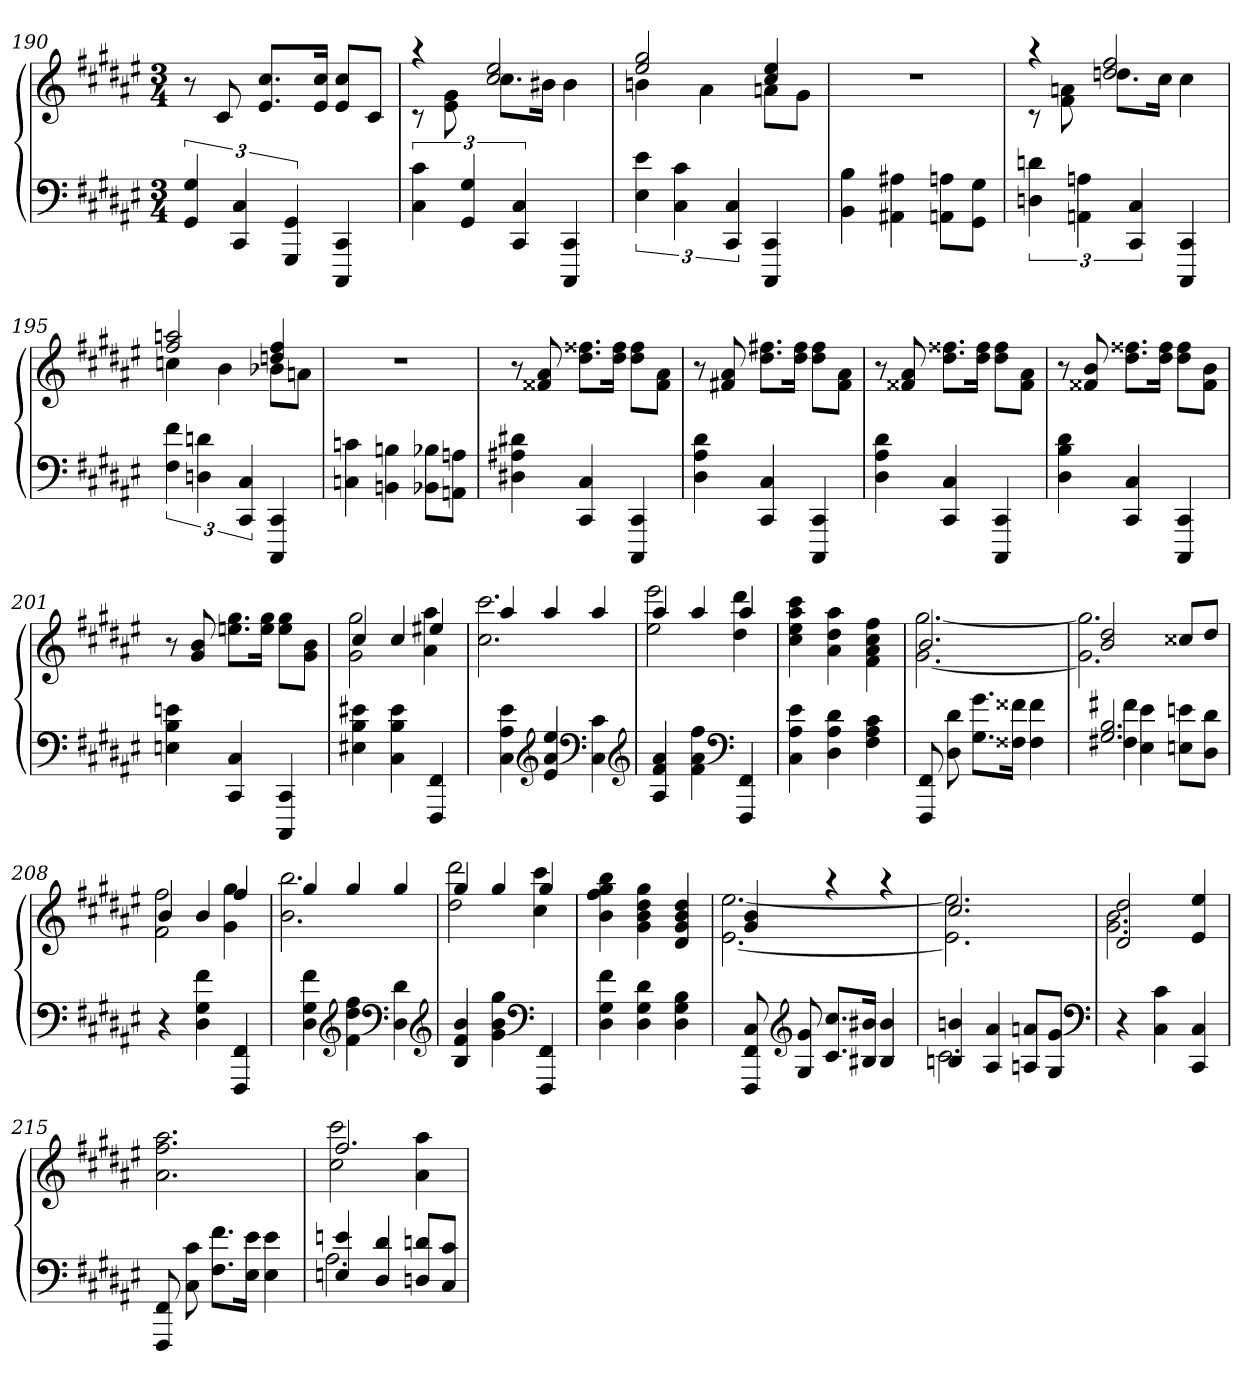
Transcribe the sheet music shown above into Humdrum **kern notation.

**kern	**kern
*part1	*part1
*staff2	*staff1
*clefF4	*clefG2
*k[f#c#g#d#a#e#]	*k[f#c#g#d#a#e#]
*M3/4	*M3/4
=190	=190
6GG# 6G#	8r
.	8c#
6CC# 6C#	.
.	8.e# 8.cc#L
6GGG# 6GG#	.
.	16e# 16cc#Jk
4CCC# 4CC#	8e# 8cc#L
.	8c#J
=191	=191
*	*^
6C# 6c#	4raa	8rc
.	.	8e# 8g#
6GG# 6G#	.	.
.	2cc# 2ee#	8.cc#L
6CC# 6C#	.	.
.	.	16b#XJk
4CCC# 4CC#	.	4b#
=192	=192	=192
6E# 6e#	2ee# 2gg#	4bn
6C# 6c#	.	.
.	.	4a#
6CC# 6C#	.	.
4CCC# 4CC#	4cc# 4ee#	8anL
.	.	8g#J
*	*v	*v
=193	=193
4BB 4B	2.r
4AA#X 4A#X	.
8AAn 8AnL	.
8GG# 8G#J	.
=194	=194
*	*^
6Dn 6dn	4raa	8rc
.	.	8f# 8an
6AAn 6An	.	.
.	2ddn 2ff#	8.ddL
6CC# 6C#	.	.
.	.	16cc#Jk
4CCC# 4CC#	.	4cc#
=195	=195	=195
6F# 6f#	2ff# 2aan	4ccn
6Dn 6dn	.	.
.	.	4b
6CC# 6C#	.	.
4CCC# 4CC#	4ddn 4ff#	8b-XL
.	.	8anJ
*	*v	*v
=196	=196
4Cn 4cn	2.r
4BBn 4Bn	.
8BB-X 8B-XL	.
8AAn 8AnJ	.
=197	=197
4D#X 4A#X 4d#X	8r
.	8f##X 8a#
4CC# 4C#	8.dd# 8.ff##XL
.	16dd# 16ff##Jk
4CCC# 4CC#	8dd# 8ff##L
.	8f## 8a#J
=198	=198
4D# 4A# 4d#	8r
.	8f#X 8a#
4CC# 4C#	8.dd# 8.ff#XL
.	16dd# 16ff#Jk
4CCC# 4CC#	8dd# 8ff#L
.	8f# 8a#J
=199	=199
4D# 4A# 4d#	8r
.	8f##X 8a#
4CC# 4C#	8.dd# 8.ff##XL
.	16dd# 16ff##Jk
4CCC# 4CC#	8dd# 8ff##L
.	8f## 8a#J
=200	=200
4D# 4B 4d#	8r
.	8f##X 8b
4CC# 4C#	8.dd# 8.ff##XL
.	16dd# 16ff##Jk
4CCC# 4CC#	8dd# 8ff##L
.	8f## 8bJ
=201	=201
4En 4B 4en	8r
.	8g# 8b
4CC# 4C#	8.een 8.gg#L
.	16ee 16gg#Jk
4CCC# 4CC#	8ee 8gg#L
.	8g# 8bJ
=202	=202
*	*^
4E#X 4B 4e#X	4cc#	2g# 2gg#
4C# 4B 4e#	4cc#	.
4FFF# 4FF#	4ee#X	4a# 4aa#
=203	=203	=203
4C# 4A# 4e#	4aa#	2.cc# 2.ccc#
*clefG2	*	*
4e# 4a# 4ee#	4aa#	.
*clefF4	*	*
4C# 4c#	4aa#	.
*clefG2	*	*
=204	=204	=204
4A# 4f# 4a#	4aa#	2ee# 2eee#
4f# 4a# 4ff#	4aa#	.
*clefF4	*	*
4FFF# 4FF#	4aa#	4dd# 4ddd#
*	*v	*v
=205	=205
4C# 4A# 4e#	4cc# 4ee# 4aa# 4ccc#
4D# 4A# 4d#	4a# 4dd# 4aa#
4F# 4A# 4c#	4f# 4a# 4cc# 4ff#
=206	=206
*	*^
8FFF# 8FF#	2.b	[2.g# [2.gg#
8D# 8d#	.	.
8.G# 8.g#L	.	.
16F##X 16f##XJk	.	.
4F## 4f##	.	.
=207	=207	=207
*^	*	*
2.G# 2.B	4F#X 4f#X	2b 2dd#	2.g#] 2.gg#]
.	4E# 4e#	.	.
.	8En 8enL	8cc##XL	.
.	8D# 8d#J	8dd#J	.
*v	*v	*	*
=208	=208	=208
4r	4b	2f# 2ff#
4D# 4G# 4f#	4b	.
4FFF# 4FF#	4ff#	4g# 4gg#
=209	=209	=209
4D# 4G# 4f#	4gg#	2.b 2.bb
*clefG2	*	*
4f# 4dd# 4ff#	4gg#	.
*clefF4	*	*
4D# 4d#	4gg#	.
*clefG2	*	*
=210	=210	=210
4B 4f# 4b	4gg#	2dd# 2ddd#
4g# 4b 4gg#	4gg#	.
*clefF4	*	*
4FFF# 4FF#	4gg#	4cc# 4ccc#
*	*v	*v
=211	=211
4D# 4G# 4f#	4b 4ff# 4gg# 4bb
4D# 4G# 4d#	4g# 4b 4dd# 4gg#
4D# 4G# 4B	4d# 4g# 4b 4dd#
=212	=212
*	*^
8FFF# 8FF# 8C#	4g# 4b	[2.e# [2.ee#
*clefG2	*	*
8G# 8g#	.	.
8.c# 8.cc#L	4raa	.
16B#X 16b#XJk	.	.
4B# 4b#	4raa	.
=213	=213	=213
*^	*	*
4Bn 4bn	2.c#	2.cc#	2.e#] 2.ee#]
4A# 4a#	.	.	.
8An 8anL	.	.	.
8G# 8g#J	.	.	.
*v	*v	*	*
*clefF4	*	*
=214	=214	=214
4r	2d# 2dd#	2.g# 2.b
4C# 4c#	.	.
4CC# 4C#	4e# 4ee#	.
*	*v	*v
=215	=215
8FFF# 8FF#	2.a# 2.ff# 2.aa#
8C# 8c#	.
8.F# 8.f#L	.
16E# 16e#Jk	.
4E# 4e#	.
=216	=216
*^	*^
4En 4en	2.A#	2.ff#	2cc# 2ccc#
4D# 4d#	.	.	.
8Dn 8dnL	.	.	4a# 4aa#
8C# 8c#J	.	.	.
*v	*v	*	*
*	*v	*v
=	=
*-	*-
